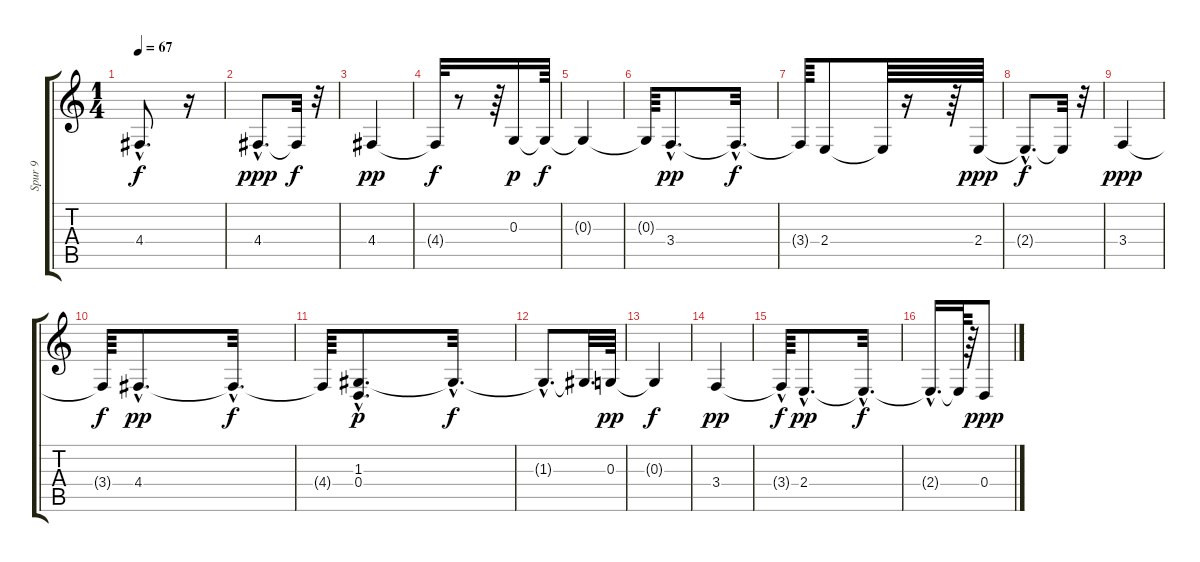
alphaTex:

\track ("Spur 9" "Spur 9") {instrument guitarfretnoise}
\staff {score tabs}
\tuning (E4 B3 G3 D3 A2 E2) {hide}
\ts (1 4)
\tempo 67
\clef g2
\ks c
4.4{hac}.8{d dy f} r.16 |
4.4{hac}.8{d dy ppp} 4.4{t}.32{dy f} r.32 |
4.4.4{dy pp} |
4.4{t}.32{dy f} r.8 r.64 0.3.16{dy p} 0.3{t}.64{dy f} |
0.3{t}.4 |
0.3{t}.64 3.4{hac}.8{d dy pp} 3.4{hac t}.32{d dy f} |
3.4{t}.64 2.4.8 2.4{t}.64 r.16 r.64 2.4.64{dy ppp} |
2.4{hac t}.8{d dy f} 2.4{t}.32 r.32 |
3.4.4{dy ppp} |
3.4{t}.64{dy f} 4.4{hac}.8{d dy pp} 4.4{hac t}.32{d dy f} |
4.4{t}.64 (1.3{hac} 0.4).8{d dy p} 1.3{hac t}.32{d dy f} |
1.3{hac t}.8{d} 1.3{t}.32{d} 0.3.64{dy pp} |
0.3{t}.4{dy f} |
3.4.4{dy pp} |
3.4{hac t}.64{dy f} 2.4{hac}.8{d dy pp} 2.4{hac t}.32{d dy f} |
2.4{hac t}.16{d} 2.4{t}.64 r.64 0.4.8{dy ppp}
